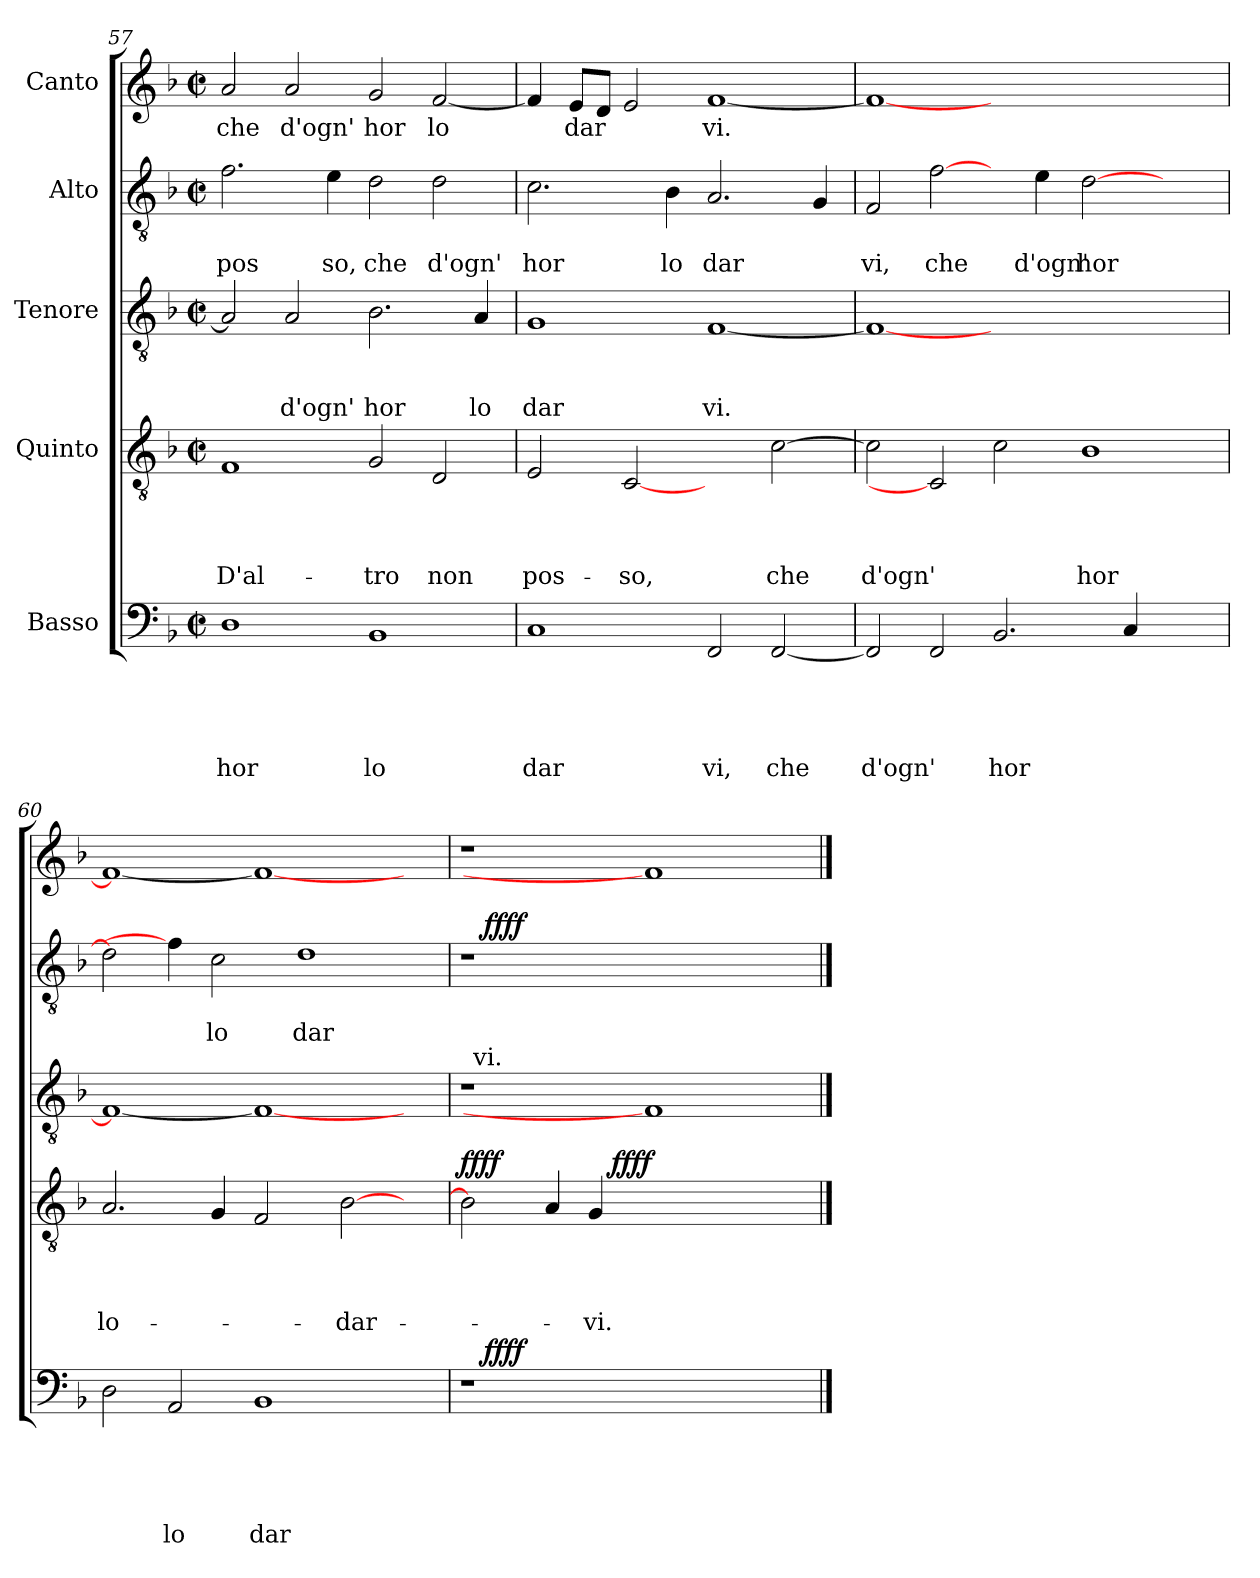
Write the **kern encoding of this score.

**kern	**text	**text	**text	**text	**text	**dynam	**kern	**text	**text	**text	**text	**dynam	**kern	**text	**text	**text	**kern	**text	**text	**dynam	**kern	**text
*part5	*part5	*part5	*part5	*part5	*part5	*part5	*part4	*part4	*part4	*part4	*part4	*part4	*part3	*part3	*part3	*part3	*part2	*part2	*part2	*part2	*part1	*part1
*staff5	*staff5	*staff5	*staff5	*staff5	*staff5	*staff5	*staff4	*staff4	*staff4	*staff4	*staff4	*staff4	*staff3	*staff3	*staff3	*staff3	*staff2	*staff2	*staff2	*staff2	*staff1	*staff1
*I"Basso	*	*	*	*	*	*	*I"Quinto	*	*	*	*	*	*I"Tenore	*	*	*	*I"Alto	*	*	*	*I"Canto	*
*clefF4	*	*	*	*	*	*	*clefGv2	*	*	*	*	*	*clefGv2	*	*	*	*clefGv2	*	*	*	*clefG2	*
*k[b-]	*	*	*	*	*	*	*k[b-]	*	*	*	*	*	*k[b-]	*	*	*	*k[b-]	*	*	*	*k[b-]	*
*F:	*	*	*	*	*	*	*F:	*	*	*	*	*	*F:	*	*	*	*F:	*	*	*	*F:	*
*M2/2	*	*	*	*	*	*	*M2/2	*	*	*	*	*	*M2/2	*	*	*	*M2/2	*	*	*	*M2/2	*
*met(c|)	*	*	*	*	*	*	*met(c|)	*	*	*	*	*	*met(c|)	*	*	*	*met(c|)	*	*	*	*met(c|)	*
=57	=57	=57	=57	=57	=57	=57	=57	=57	=57	=57	=57	=57	=57	=57	=57	=57	=57	=57	=57	=57	=57	=57
!	!	!	!	!	!LO:LY:b	!	!	!	!	!	!LO:LY:b	!	!	!	!	!	!	!	!LO:LY:b	!	!	!LO:LY:b
1D	.	.	.	.	hor	.	1F	.	.	.	D'al-	.	2A/]	.	.	.	2.f\	.	pos	.	2a/	che
!	!	!	!	!	!	!	!	!	!	!	!	!	!	!	!	!LO:LY:b	!	!	!	!	!	!LO:LY:b
.	.	.	.	.	.	.	.	.	.	.	.	.	2A/	.	.	d'ogn'	.	.	.	.	2a/	d'ogn'
!	!	!	!	!	!	!	!	!	!	!	!	!	!	!	!	!	!	!	!LO:LY:b	!	!	!
.	.	.	.	.	.	.	.	.	.	.	.	.	.	.	.	.	4e\	.	so,	.	.	.
!	!	!	!	!	!LO:LY:b	!	!	!	!	!	!LO:LY:b	!	!	!	!	!LO:LY:b	!	!	!LO:LY:b	!	!	!LO:LY:b
1BB-	.	.	.	.	lo	.	2G/	.	.	.	-tro	.	2.B-\	.	.	hor	2d\	.	che	.	2g/	hor
!	!	!	!	!	!	!	!	!	!	!	!LO:LY:b	!	!	!	!	!	!	!	!LO:LY:b	!	!	!LO:LY:b
.	.	.	.	.	.	.	2D/	.	.	.	non	.	.	.	.	.	2d\	.	d'ogn'	.	[<2f/	lo
!	!	!	!	!	!	!	!	!	!	!	!	!	!	!	!	!LO:LY:b	!	!	!	!	!	!
.	.	.	.	.	.	.	.	.	.	.	.	.	4A/	.	.	lo	.	.	.	.	.	.
=58	=58	=58	=58	=58	=58	=58	=58	=58	=58	=58	=58	=58	=58	=58	=58	=58	=58	=58	=58	=58	=58	=58
!	!	!	!	!	!LO:LY:b	!	!	!	!	!	!LO:LY:b	!	!	!	!	!LO:LY:b	!	!	!LO:LY:b	!	!	!
1C	.	.	.	.	dar	.	2E/	.	.	.	pos-	.	1G	.	.	dar	2.c\	.	hor	.	4f/]	.
!	!	!	!	!	!	!	!	!	!	!	!	!	!	!	!	!	!	!	!	!	!	!LO:LY:b
.	.	.	.	.	.	.	.	.	.	.	.	.	.	.	.	.	.	.	.	.	8e/L	dar
.	.	.	.	.	.	.	.	.	.	.	.	.	.	.	.	.	.	.	.	.	8d/J	.
!	!	!	!	!	!	!	!	!	!	!	!LO:LY:b	!	!	!	!	!	!	!	!	!	!	!
.	.	.	.	.	.	.	[2C	.	.	.	-so,	.	.	.	.	.	.	.	.	.	2e/	.
!	!	!	!	!	!	!	!	!	!	!	!	!	!	!	!	!	!	!	!LO:LY:b	!	!	!
.	.	.	.	.	.	.	.	.	.	.	.	.	.	.	.	.	4B-\	.	lo	.	.	.
!	!	!	!	!	!LO:LY:b	!	!	!	!	!	!	!	!	!	!	!LO:LY:b	!	!	!LO:LY:b	!	!	!LO:LY:b
2FF/	.	.	.	.	vi,	.	2ryy	.	.	.	.	.	[<1F	.	.	vi.	2.A/	.	dar	.	[<1f	vi.
!	!	!	!	!	!LO:LY:b	!	!	!	!	!	!LO:LY:b	!	!	!	!	!	!	!	!	!	!	!
[<2FF/	.	.	.	.	che	.	[>2c\	.	.	.	che	.	.	.	.	.	.	.	.	.	.	.
.	.	.	.	.	.	.	.	.	.	.	.	.	.	.	.	.	4G/	.	.	.	.	.
=59	=59	=59	=59	=59	=59	=59	=59	=59	=59	=59	=59	=59	=59	=59	=59	=59	=59	=59	=59	=59	=59	=59
!	!	!	!	!	!LO:LY:b	!	!	!	!	!	!LO:LY:b	!	!	!	!	!	!	!	!LO:LY:b	!	!	!
2FF/]	.	.	.	.	d'ogn'	.	2c\]	.	.	.	d'ogn'	.	1F_	.	.	.	2F/	.	vi,	.	1f_	.
!	!	!	!	!	!	!	!	!	!	!	!	!	!	!	!	!	!	!	!LO:LY:b	!	!	!
2FF/	.	.	.	.	.	.	2C]	.	.	.	.	.	.	.	.	.	[2f\	.	che	.	.	.
!	!	!	!	!	!LO:LY:b	!	!	!	!	!	!	!	!	!	!	!	!	!	!	!	!	!
2.BB-/	.	.	.	.	hor	.	2c\	.	.	.	.	.	1.ryy	.	.	.	4ryy	.	.	.	1.ryy	.
!	!	!	!	!	!	!	!	!	!	!	!	!	!	!	!	!	!	!	!LO:LY:b	!	!	!
.	.	.	.	.	.	.	.	.	.	.	.	.	.	.	.	.	4e\	.	d'ogn'	.	.	.
!	!	!	!	!	!	!	!	!	!	!	!LO:LY:b	!	!	!	!	!	!	!	!LO:LY:b	!	!	!
.	.	.	.	.	.	.	1B-	.	.	.	hor	.	.	.	.	.	[>2d\	.	hor	.	.	.
4C/	.	.	.	.	.	.	.	.	.	.	.	.	.	.	.	.	.	.	.	.	.	.
2ryy	.	.	.	.	.	.	.	.	.	.	.	.	.	.	.	.	2ryy	.	.	.	.	.
=60	=60	=60	=60	=60	=60	=60	=60	=60	=60	=60	=60	=60	=60	=60	=60	=60	=60	=60	=60	=60	=60	=60
!	!	!	!	!	!	!	!	!	!	!	!LO:LY:b	!	!	!	!	!	!	!	!	!	!	!
2D\	.	.	.	.	.	.	2.A/	.	.	.	lo-	.	1F_	.	.	.	2d\]	.	.	.	1f_	.
!	!	!	!	!	!LO:LY:b	!	!	!	!	!	!	!	!	!	!	!	!	!	!	!	!	!
2AA/	.	.	.	.	lo	.	.	.	.	.	.	.	.	.	.	.	4f\]	.	.	.	.	.
!	!	!	!	!	!	!	!	!	!	!	!	!	!	!	!	!	!	!	!LO:LY:b	!	!	!
.	.	.	.	.	.	.	4G/	.	.	.	.	.	.	.	.	.	2c\	.	lo	.	.	.
!	!	!	!	!	!LO:LY:b	!	!	!	!	!	!	!	!	!	!	!	!	!	!	!	!	!
1BB-	.	.	.	.	dar	.	2F/	.	.	.	.	.	1F_	.	.	.	.	.	.	.	1f_	.
!	!	!	!	!	!	!	!	!	!	!	!	!	!	!	!	!	!	!	!LO:LY:b	!	!	!
.	.	.	.	.	.	.	.	.	.	.	.	.	.	.	.	.	1d	.	dar	.	.	.
!	!	!	!	!	!	!	!	!	!	!	!LO:LY:b	!	!	!	!	!	!	!	!	!	!	!
.	.	.	.	.	.	.	[>2B-\	.	.	.	-dar-	.	.	.	.	.	.	.	.	.	.	.
4ryy	.	.	.	.	.	.	4ryy	.	.	.	.	.	4ryy	.	.	.	.	.	.	.	4ryy	.
=61	=61	=61	=61	=61	=61	=61	=61	=61	=61	=61	=61	=61	=61	=61	=61	=61	=61	=61	=61	=61	=61	=61
!	!	!	!	!	!	!	!	!	!	!	!	!LO:DY:a	!	!	!	!	!	!	!	!	!	!
*^	*	*	*	*	*	*	*^	*	*	*	*	*	*^	*	*	*	*^	*	*	*	*	*
1r	16ryy	.	.	.	.	.	.	2B-\]	2ryy	.	.	.	.	ffff	1r	32ryy	.	.	.	1r	16ryy	.	.	.	1r	.
!	!	!	!	!	!	!	!	!	!	!	!	!	!	!	!	!LO:TX:a:t=vi.	!	!	!	!	!	!	!	!	!	!
.	.	.	.	.	.	.	.	.	.	.	.	.	.	.	.	1ryy	.	.	.	.	.	.	.	.	.	.
!	!	!	!	!	!	!	!LO:DY:b	!	!	!	!	!	!	!	!	!	!	!	!	!	!	!	!	!LO:DY:a	!	!
.	1ryy	.	.	.	.	.	ffff	.	.	.	.	.	.	.	.	.	.	.	.	.	1ryy	.	.	ffff	.	.
.	.	.	.	.	.	.	.	4A/	4ryy	.	.	.	.	.	.	.	.	.	.	.	.	.	.	.	.	.
!	!	!	!	!	!	!	!	!	!	!	!	!	!LO:LY:b	!	!	!	!	!	!	!	!	!	!	!	!	!
.	.	.	.	.	.	.	.	4G/	16.ryy	.	.	.	-vi.	.	.	.	.	.	.	.	.	.	.	.	.	.
!	!	!	!	!	!	!	!	!	!	!	!	!	!	!LO:DY:b	!	!	!	!	!	!	!	!	!	!	!	!
.	.	.	.	.	.	.	.	.	1ryy	.	.	.	.	ffff	.	.	.	.	.	.	.	.	.	.	.	.
1ryy	.	.	.	.	.	.	.	1ryy	.	.	.	.	.	.	1F]	.	.	.	.	1ryy	.	.	.	.	1f]	.
.	.	.	.	.	.	.	.	.	.	.	.	.	.	.	.	2ryy	.	.	.	.	.	.	.	.	.	.
.	2...ryy	.	.	.	.	.	.	.	.	.	.	.	.	.	.	.	.	.	.	.	2...ryy	.	.	.	.	.
.	.	.	.	.	.	.	.	.	.	.	.	.	.	.	.	4...ryy	.	.	.	.	.	.	.	.	.	.
.	.	.	.	.	.	.	.	.	8ryy	.	.	.	.	.	.	.	.	.	.	.	.	.	.	.	.	.
.	.	.	.	.	.	.	.	.	32ryy	.	.	.	.	.	.	.	.	.	.	.	.	.	.	.	.	.
*v	*v	*	*	*	*	*	*	*	*	*	*	*	*	*	*v	*v	*	*	*	*v	*v	*	*	*	*	*
*	*	*	*	*	*	*	*v	*v	*	*	*	*	*	*	*	*	*	*	*	*	*	*	*
==	==	==	==	==	==	==	==	==	==	==	==	==	==	==	==	==	==	==	==	==	==	==
*-	*-	*-	*-	*-	*-	*-	*-	*-	*-	*-	*-	*-	*-	*-	*-	*-	*-	*-	*-	*-	*-	*-
